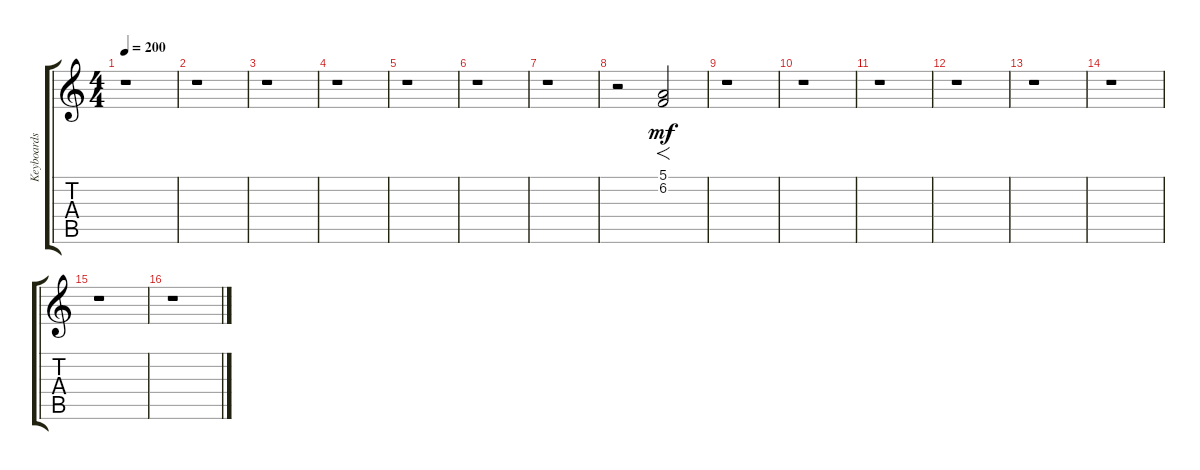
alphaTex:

\track ("Keyboards (James)" "Keyboards ") {instrument stringensemble1}
\staff {score tabs}
\tuning (E4 B3 G3 D3 A2 D2) {hide}
\ts (4 4)
\tempo 200
\clef g2
\ks c
r.1{dy f} |
r.1 |
r.1 |
r.1 |
r.1 |
r.1 |
r.1 |
r.2 (5.1 6.2).2{f dy mf instrument choiraahs} |
r.1 |
r.1 |
r.1 |
r.1 |
r.1 |
r.1 |
r.1 |
r.1
